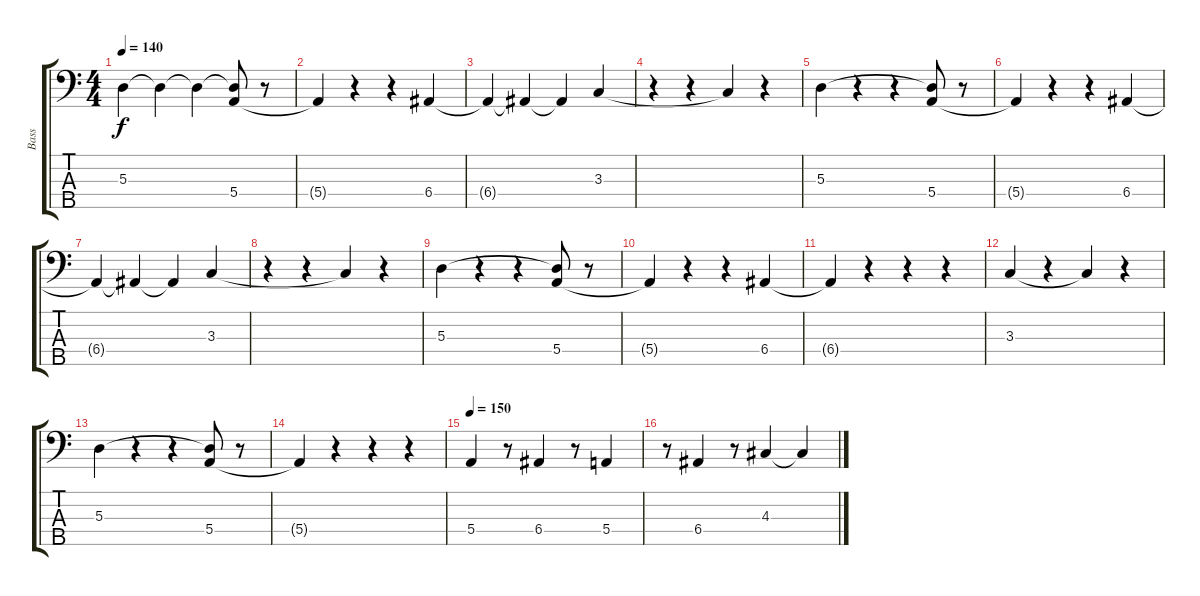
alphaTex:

\track ("Bass" "Bass") {instrument electricbassfinger}
\staff {score tabs}
\tuning (G2 D2 A1 E1 B0) {hide}
\ts (4 4)
\tempo 140
\clef f4
\ks c
5.3.4{dy f} 5.3{t}.4 5.3{t}.4 (5.3{t} 5.4).8 r.8 |
5.4{t}.4 r.4 r.4 6.4.4 |
6.4{t}.4 6.4{t}.4 6.4{t}.4 3.3.4 |
r.4 r.4 3.3{t}.4 r.4 |
5.3.4 r.4 r.4 (5.3{t} 5.4).8 r.8 |
5.4{t}.4 r.4 r.4 6.4.4 |
6.4{t}.4 6.4{t}.4 6.4{t}.4 3.3.4 |
r.4 r.4 3.3{t}.4 r.4 |
5.3.4 r.4 r.4 (5.3{t} 5.4).8 r.8 |
5.4{t}.4 r.4 r.4 6.4.4 |
6.4{t}.4 r.4 r.4 r.4 |
3.3.4 r.4 3.3{t}.4 r.4 |
5.3.4 r.4 r.4 (5.3{t} 5.4).8 r.8 |
5.4{t}.4 r.4 r.4 r.4 |
\tempo 150
5.4.4 r.8 6.4.4 r.8 5.4.4 |
r.8 6.4.4 r.8 4.3.4 4.3{t}.4
